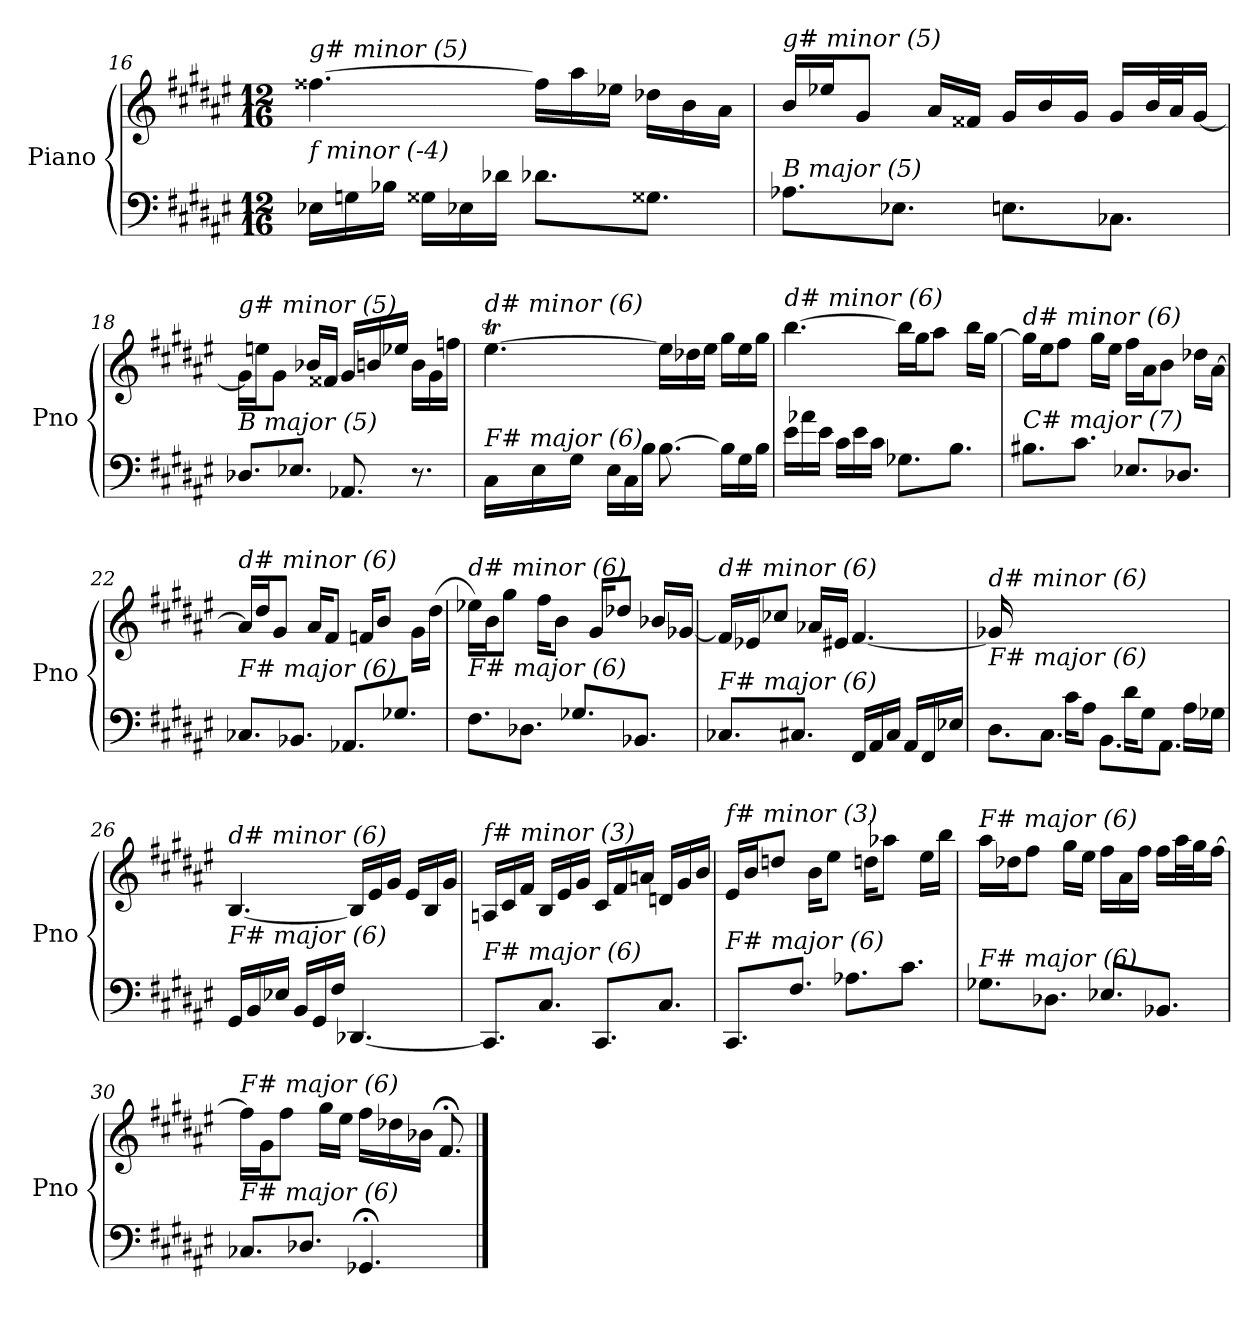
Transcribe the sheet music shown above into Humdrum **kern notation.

**kern	**kern
*part1	*part1
*staff2	*staff1
*I"Piano	*
*I'Pno	*
!!LO:LB:g=z
*clefF4	*clefG2
*k[f#c#g#d#a#e#]	*k[f#c#g#d#a#e#]
*F#:	*F#:
*M12/16	*M12/16
=16	=16
!	!LO:TX:i:t=g# minor (5)
!LO:TX:i:t=f minor (-4)	!
16E-Xi\LL	[4.ff##X\
16Gni\	.
16B-Xi\JJ	.
16G##i\LL	.
16E-Xi\	.
16d-Xi\JJ	.
8.d-Xi\L	16ff##\LL]
.	16aa#\
.	16ee-Xi\JJ
8.G##Xi\J	16dd-Xi\LL
.	16b\
.	16a#\JJ
=17	=17
!	!LO:TX:i:t=g# minor (5)
!LO:TX:i:t=B major (5)	!
8.A-Xi\L	16b/LL
.	16ee-Xi/J
.	8g#/J
8.E-Xi\J	.
.	16a#/LL
.	16f##X/JJ
8.En\L	16g#/LL
.	16b/
.	16g#/JJ
8.C-Xi\J	16g#/LL
.	32b/L
.	32a#/J
.	[16g#/JJ
=18	=18
!	!LO:TX:i:t=g# minor (5)
!LO:TX:i:t=B major (5)	!
8.D-Xi/L	16g#\LL]
.	16een\J
.	8g#\J
8.E-Xi/J	.
.	16b-Xi/LL
.	16f##X/JJ
8.AA-Xi/	16g#/LL
.	16b/
.	16ee-Xi/JJ
8.r	16b\LL
.	16g#\
.	16ffni\JJ
!!LO:LB:g=z
=19	=19
*^	*^
*	*	*	*Xtuplet
!	!	!LO:TX:i:t=d# minor (6)	!
!LO:TX:i:t=F# major (6)	!	!	!
4.ryy	16C#\LL	[4.ee#t\	112%3ff#yy
.	.	.	112%3ee#yy
.	.	.	112%3ff#yy
.	16E#\	.	.
.	.	.	112%3ee#yy
.	.	.	112%3ff#yy
.	16G#\JJ	.	.
.	.	.	112%3ee#yy
.	.	.	14%3ee#yy
.	16E#\LL	.	.
.	16C#\	.	.
.	16B\JJ	.	.
4.ryy	[8.B\	16ee#\LL]	4.ryy
.	.	16dd-Xi\	.
.	.	16ee#\JJ	.
.	16B\LL]	16gg#\LL	.
.	16G#\	16ee#\	.
.	16B\JJ	16gg#\JJ	.
*	*	*v	*v
=20	=20	=20
!	!	!LO:TX:i:t=d# minor (6)
!LO:TX:i:t=F# major (6)	!	!
*v	*v	*
16e#\LL	[4.bb\
16a-Xi\	.
16e#\JJ	.
16c#\LL	.
16e#\	.
16c#\JJ	.
8.G-Xi\L	16bb\LL]
.	16gg#\J
.	8aa#\J
8.B\J	.
.	16bb\LL
.	[16gg#\JJ
=21	=21
!	!LO:TX:i:t=d# minor (6)
!LO:TX:i:t=C# major (7)	!
8.B#X\L	16gg#\LL]
.	16ee#\J
.	8ff#\J
8.c#\J	.
.	16gg#\LL
.	16ee#\JJ
8.E-Xi/L	16ff#\LL
.	16a#\J
.	8b\J
8.D-Xj/J	.
.	16dd-Xi\LL
.	[16a#\JJ
=22	=22
!	!LO:TX:i:t=d# minor (6)
!LO:TX:i:t=F# major (6)	!
8.C-Xi/L	16a#/LL]
.	16dd#/J
.	8g#/J
8.BB-Xi/J	.
.	16a#/KL
.	8f#/J
8.AA-Xi/L	.
.	16fni/KL
.	8b/J
8.G-Xi/J	.
.	16g#\LL
.	[16dd#\JJ
!!LO:LB:g=z
=23	=23
!	!LO:TX:i:t=d# minor (6)
!LO:TX:i:t=F# major (6)	!
8.F#i\L	16ee-Xi\LL]
.	16b\J
.	8gg#\J
8.D-Xi\J	.
.	16ff#i\KL
.	8b\J
8.G-Xi/L	.
.	16g#/KL
.	8dd-Xi/J
8.BB-Xi/J	.
.	16b-Xi/LL
.	[16g-Xi/JJ
=24	=24
!	!LO:TX:i:t=d# minor (6)
!LO:TX:i:t=F# major (6)	!
8.C-Xi/L	16f#/LL]
.	16e-Xi/J
.	8cc-Xi/J
8.C#/J	.
.	16a-Xi/LL
.	16e#/JJ
16FF#/LL	[4.f#/
16AA#/	.
16C#/JJ	.
16AA#/LL	.
16FF#/	.
16E-Xi/JJ	.
=25	=25
*^	*
!	!	!LO:TX:i:t=d# minor (6)
!LO:TX:i:t=F# major (6)	!	!
16ryy	8.D#\L	16g-Xi/LL]
16A#/J	.	2ryy
8B/J	.	.
.	8.C#\J	.
16c#\KL	.	.
8A#\J	.	.
.	8.BB\L	.
16d#\KL	.	.
8G#\J	.	.
.	8.AA#\J	8.ryy
16A#\LL	.	.
16G-Xi\JJ	.	.
*v	*v	*
=26	=26
!	!LO:TX:i:t=d# minor (6)
!LO:TX:i:t=F# major (6)	!
16GG#/LL	[4.B/
16BB/	.
16E-Xi/JJ	.
16BB/LL	.
16GG#/	.
16F#i/JJ	.
[4.DD-Xi/	16B/LL]
.	16e#/
.	16g#/JJ
.	16e#/LL
.	16B/
.	16g#/JJ
!!LO:LB:g=z
=27	=27
!	!LO:TX:i:t=f# minor (3)
!LO:TX:i:t=F# major (6)	!
8.CC#/L]	16An/LL
.	16c#/
.	16f#/JJ
8.C#/J	16B/LL
.	16e#/
.	16g#/JJ
8.CC#/L	16c#/LL
.	16f#/
.	16an/JJ
8.C#/J	16dn/LL
.	16g#/
.	16b/JJ
=28	=28
!	!LO:TX:i:t=f# minor (3)
!LO:TX:i:t=F# major (6)	!
8.CC#/L	16e#/LL
.	16b/J
.	8ddn/J
8.F#i/J	.
.	16b\KL
.	8ee#\J
8.A-Xi\L	.
.	16ddn\KL
.	8aa-Xi\J
8.c#\J	.
.	16ee#\LL
.	16bb\JJ
=29	=29
!	!LO:TX:i:t=F# major (6)
!LO:TX:i:t=F# major (6)	!
8.G-Xi\L	16aa#\LL
.	16dd-Xi\J
.	8ff#\J
8.D-Xi\J	.
.	16gg#\LL
.	16ee#\JJ
8.E-Xi/L	16ff#\LL
.	16a#\
.	16ff#\JJ
8.BB-Xi/J	16ff#\LL
.	32aa#\L
.	32gg#\J
.	[16ff#\JJ
=30	=30
!	!LO:TX:i:t=F# major (6)
!LO:TX:i:t=F# major (6)	!
8.C-Xj/L	16ff#\LL]
.	16g#\J
.	8ff#\J
8.D-Xi/J	.
.	16gg#\LL
.	16ee#\JJ
4.GG-X;i/	16ff#\LL
.	16dd-Xi\
.	16b-Xi\JJ
.	8.f#;</
==	==
*-	*-
